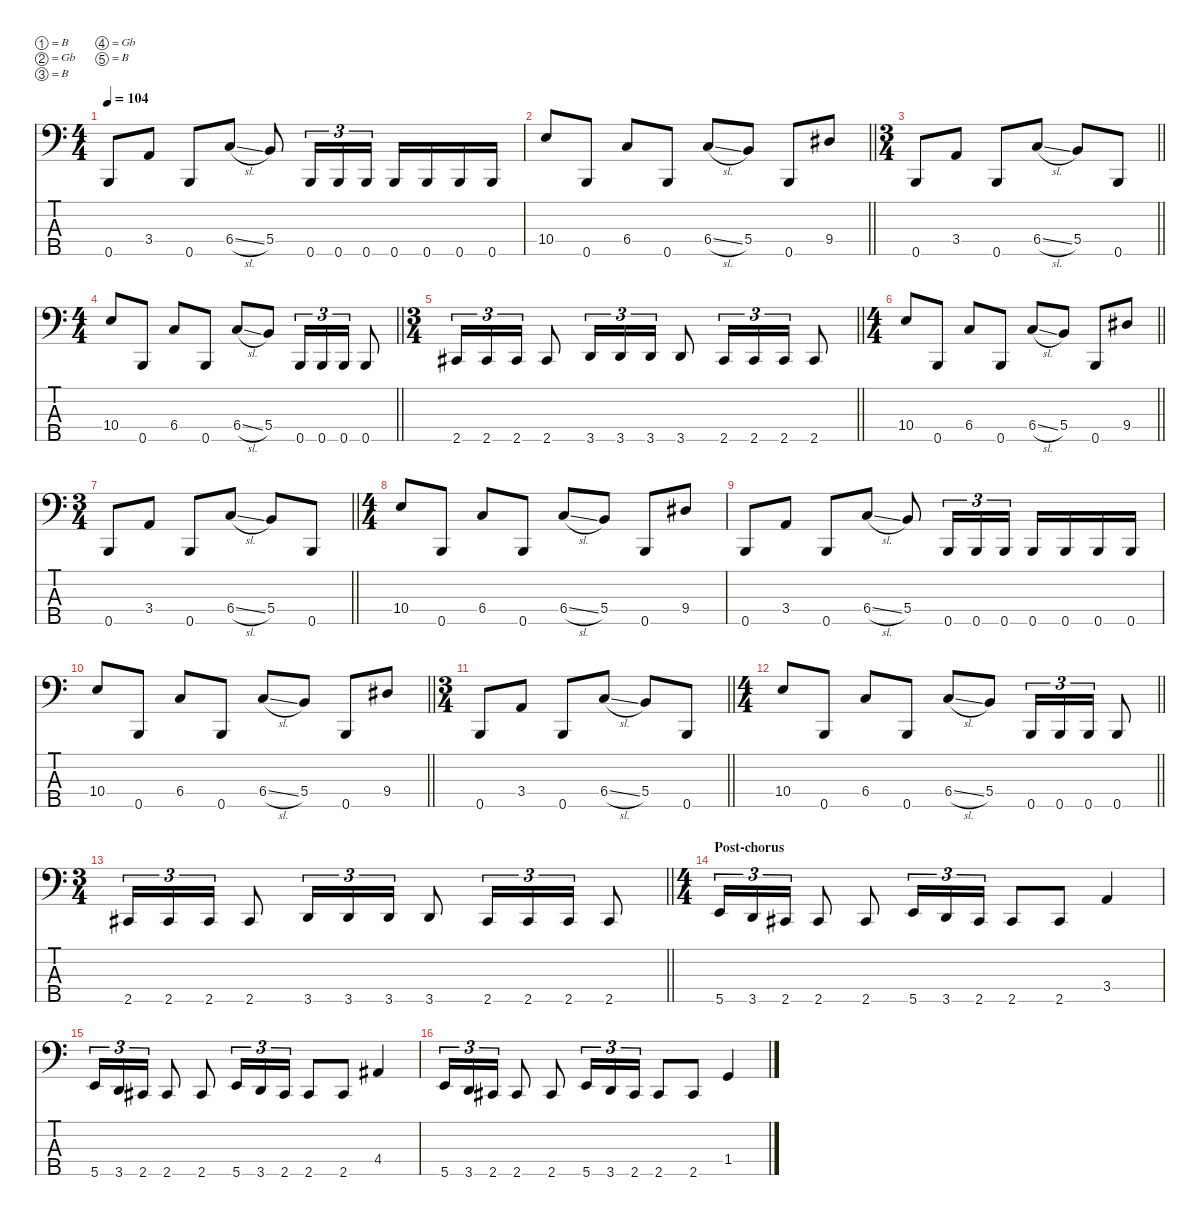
\defaultSystemsLayout 4
\hideDynamics
\bracketExtendMode nobrackets
\singleTrackTrackNamePolicy hidden
\multiTrackTrackNamePolicy hidden
\firstSystemTrackNameMode fullname
\firstSystemTrackNameOrientation horizontal
\otherSystemsTrackNameOrientation horizontal
\track ("Electric Bass" "el.bs.") {instrument electricbassfinger}
\staff {score tabs}
\tuning (B2 Gb2 B1 Gb1 B0)
\ts (4 4)
\tempo 104
\clef f4
\ks c
0.5.8{dy f beam Up} 3.4.8{beam Up} 0.5.8{beam Up} 6.4{sl}.8{beam Up} 5.4.8{beam Up} 0.5.16{tu (3 2) beam Up} 0.5.16{tu (3 2) beam Up} 0.5.16{tu (3 2) beam Up} 0.5.16{beam Up} 0.5.16{beam Up} 0.5.16{beam Up} 0.5.16{beam Up} |
\barLineRight lightlight
10.4.8{beam Up} 0.5.8{beam Up} 6.4.8{beam Up} 0.5.8{beam Up} 6.4{sl}.8{beam Up} 5.4.8{beam Up} 0.5.8{beam Up} 9.4{acc #}.8{beam Up} |
\ts (3 4)
\beaming (8 2 2 2 2)
\barLineRight lightlight
0.5.8{beam Up} 3.4.8{beam Up} 0.5.8{beam Up} 6.4{sl}.8{beam Up} 5.4.8{beam Up} 0.5.8{beam Up} |
\ts (4 4)
\beaming (8 2 2 2 2)
\barLineRight lightlight
10.4.8{beam Up} 0.5.8{beam Up} 6.4.8{beam Up} 0.5.8{beam Up} 6.4{sl}.8{beam Up} 5.4.8{beam Up} 0.5.16{tu (3 2) beam Up} 0.5.16{tu (3 2) beam Up} 0.5.16{tu (3 2) beam Up} 0.5.8{beam Up} |
\ts (3 4)
\beaming (8 2 2 2 2)
\barLineRight lightlight
2.5{acc #}.16{tu (3 2) beam Up} 2.5{acc #}.16{tu (3 2) beam Up} 2.5{acc #}.16{tu (3 2) beam Up} 2.5{acc #}.8{beam Up} 3.5.16{tu (3 2) beam Up} 3.5.16{tu (3 2) beam Up} 3.5.16{tu (3 2) beam Up} 3.5.8{beam Up} 2.5{acc #}.16{tu (3 2) beam Up} 2.5{acc #}.16{tu (3 2) beam Up} 2.5{acc #}.16{tu (3 2) beam Up} 2.5{acc #}.8{beam Up} |
\ts (4 4)
\beaming (8 2 2 2 2)
\barLineRight lightlight
10.4.8{beam Up} 0.5.8{beam Up} 6.4.8{beam Up} 0.5.8{beam Up} 6.4{sl}.8{beam Up} 5.4.8{beam Up} 0.5.8{beam Up} 9.4{acc #}.8{beam Up} |
\ts (3 4)
\beaming (8 2 2 2 2)
\barLineRight lightlight
0.5.8{beam Up} 3.4.8{beam Up} 0.5.8{beam Up} 6.4{sl}.8{beam Up} 5.4.8{beam Up} 0.5.8{beam Up} |
\ts (4 4)
\beaming (8 2 2 2 2)
10.4.8{beam Up} 0.5.8{beam Up} 6.4.8{beam Up} 0.5.8{beam Up} 6.4{sl}.8{beam Up} 5.4.8{beam Up} 0.5.8{beam Up} 9.4{acc #}.8{beam Up} |
0.5.8{beam Up} 3.4.8{beam Up} 0.5.8{beam Up} 6.4{sl}.8{beam Up} 5.4.8{beam Up} 0.5.16{tu (3 2) beam Up} 0.5.16{tu (3 2) beam Up} 0.5.16{tu (3 2) beam Up} 0.5.16{beam Up} 0.5.16{beam Up} 0.5.16{beam Up} 0.5.16{beam Up} |
\barLineRight lightlight
10.4.8{beam Up} 0.5.8{beam Up} 6.4.8{beam Up} 0.5.8{beam Up} 6.4{sl}.8{beam Up} 5.4.8{beam Up} 0.5.8{beam Up} 9.4{acc #}.8{beam Up} |
\ts (3 4)
\beaming (8 2 2 2 2)
\barLineRight lightlight
0.5.8{beam Up} 3.4.8{beam Up} 0.5.8{beam Up} 6.4{sl}.8{beam Up} 5.4.8{beam Up} 0.5.8{beam Up} |
\ts (4 4)
\beaming (8 2 2 2 2)
\barLineRight lightlight
10.4.8{beam Up} 0.5.8{beam Up} 6.4.8{beam Up} 0.5.8{beam Up} 6.4{sl}.8{beam Up} 5.4.8{beam Up} 0.5.16{tu (3 2) beam Up} 0.5.16{tu (3 2) beam Up} 0.5.16{tu (3 2) beam Up} 0.5.8{beam Up} |
\ts (3 4)
\beaming (8 2 2 2 2)
\barLineRight lightlight
2.5{acc #}.16{tu (3 2) beam Up} 2.5{acc #}.16{tu (3 2) beam Up} 2.5{acc #}.16{tu (3 2) beam Up} 2.5{acc #}.8{beam Up} 3.5.16{tu (3 2) beam Up} 3.5.16{tu (3 2) beam Up} 3.5.16{tu (3 2) beam Up} 3.5.8{beam Up} 2.5{acc #}.16{tu (3 2) beam Up} 2.5{acc #}.16{tu (3 2) beam Up} 2.5{acc #}.16{tu (3 2) beam Up} 2.5{acc #}.8{beam Up} |
\ts (4 4)
\beaming (8 2 2 2 2)
\section ("" "Post-chorus")
5.5.16{tu (3 2) beam Up} 3.5.16{tu (3 2) beam Up} 2.5{acc #}.16{tu (3 2) beam Up} 2.5{acc #}.8{beam Up} 2.5{acc #}.8{beam Up} 5.5.16{tu (3 2) beam Up} 3.5.16{tu (3 2) beam Up} 2.5{acc #}.16{tu (3 2) beam Up} 2.5{acc #}.8{beam Up} 2.5{acc #}.8{beam Up} 3.4.4{beam Up} |
5.5.16{tu (3 2) beam Up} 3.5.16{tu (3 2) beam Up} 2.5{acc #}.16{tu (3 2) beam Up} 2.5{acc #}.8{beam Up} 2.5{acc #}.8{beam Up} 5.5.16{tu (3 2) beam Up} 3.5.16{tu (3 2) beam Up} 2.5{acc #}.16{tu (3 2) beam Up} 2.5{acc #}.8{beam Up} 2.5{acc #}.8{beam Up} 4.4{acc #}.4{beam Up} |
5.5.16{tu (3 2) beam Up} 3.5.16{tu (3 2) beam Up} 2.5{acc #}.16{tu (3 2) beam Up} 2.5{acc #}.8{beam Up} 2.5{acc #}.8{beam Up} 5.5.16{tu (3 2) beam Up} 3.5.16{tu (3 2) beam Up} 2.5{acc #}.16{tu (3 2) beam Up} 2.5{acc #}.8{beam Up} 2.5{acc #}.8{beam Up} 1.4.4{beam Up}
